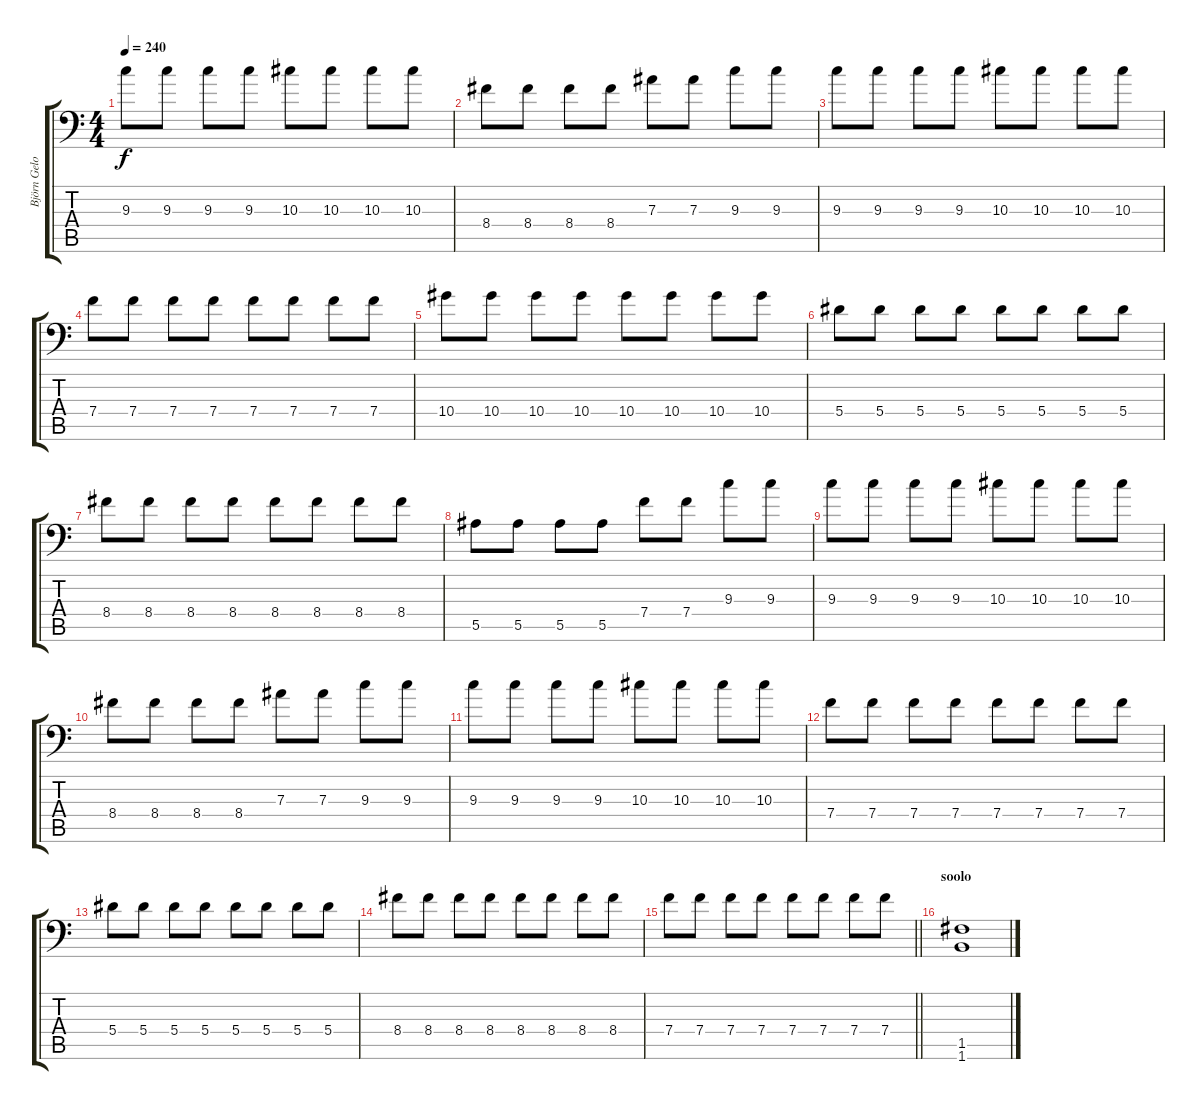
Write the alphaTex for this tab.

\track ("Björn Gelotte" "Björn Gelo") {instrument distortionguitar}
\staff {score tabs}
\tuning (C4 G3 Eb3 Bb2 F2 Bb1) {hide}
\ts (4 4)
\tempo 240
\clef f4
\ks c
9.3.8{dy f} 9.3.8 9.3.8 9.3.8 10.3.8 10.3.8 10.3.8 10.3.8 |
8.4.8 8.4.8 8.4.8 8.4.8 7.3.8 7.3.8 9.3.8 9.3.8 |
9.3.8 9.3.8 9.3.8 9.3.8 10.3.8 10.3.8 10.3.8 10.3.8 |
7.4.8 7.4.8 7.4.8 7.4.8 7.4.8 7.4.8 7.4.8 7.4.8 |
10.4.8 10.4.8 10.4.8 10.4.8 10.4.8 10.4.8 10.4.8 10.4.8 |
5.4.8 5.4.8 5.4.8 5.4.8 5.4.8 5.4.8 5.4.8 5.4.8 |
8.4.8 8.4.8 8.4.8 8.4.8 8.4.8 8.4.8 8.4.8 8.4.8 |
5.5.8 5.5.8 5.5.8 5.5.8 7.4.8 7.4.8 9.3.8 9.3.8 |
9.3.8 9.3.8 9.3.8 9.3.8 10.3.8 10.3.8 10.3.8 10.3.8 |
8.4.8 8.4.8 8.4.8 8.4.8 7.3.8 7.3.8 9.3.8 9.3.8 |
9.3.8 9.3.8 9.3.8 9.3.8 10.3.8 10.3.8 10.3.8 10.3.8 |
7.4.8 7.4.8 7.4.8 7.4.8 7.4.8 7.4.8 7.4.8 7.4.8 |
5.4.8 5.4.8 5.4.8 5.4.8 5.4.8 5.4.8 5.4.8 5.4.8 |
8.4.8 8.4.8 8.4.8 8.4.8 8.4.8 8.4.8 8.4.8 8.4.8 |
\barLineRight lightlight
7.4.8 7.4.8 7.4.8 7.4.8 7.4.8 7.4.8 7.4.8 7.4.8 |
\section ("" "soolo")
(1.5 1.6).1{volume 13 balance 0}
